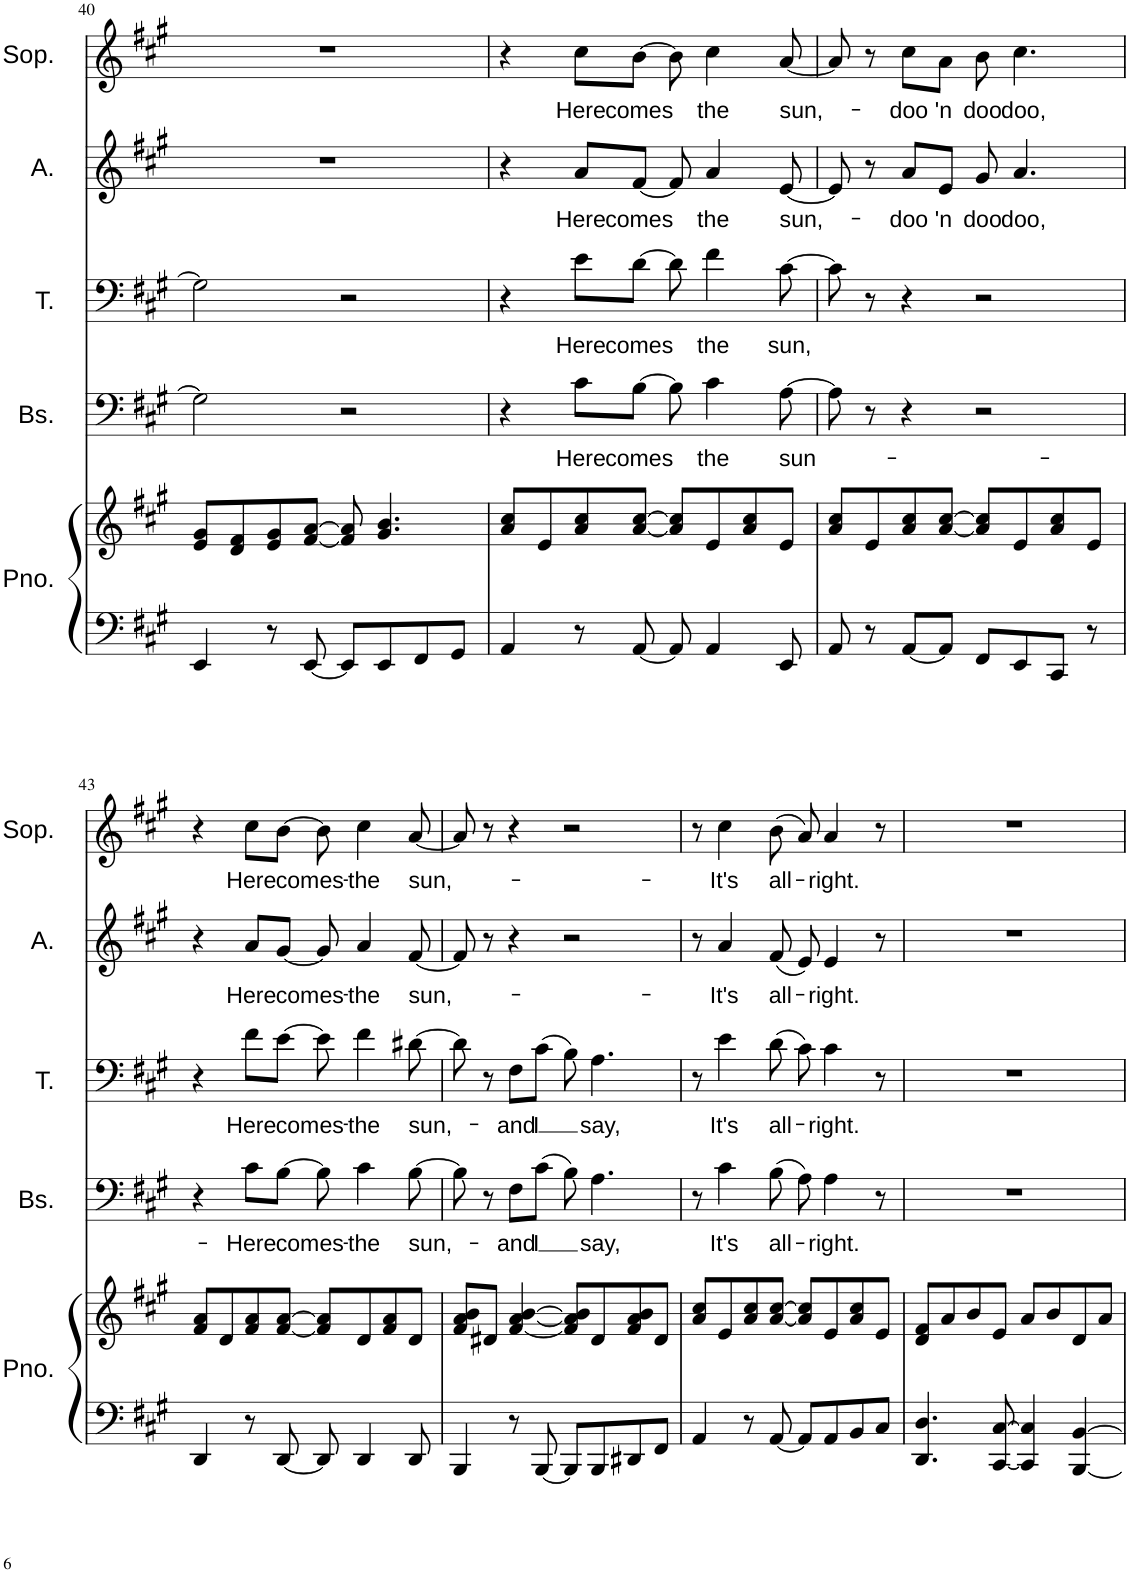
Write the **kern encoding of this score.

**kern	**kern	**kern	**text	**kern	**text	**kern	**text	**kern	**text
*part5	*part5	*part4	*part4	*part3	*part3	*part2	*part2	*part1	*part1
*staff6	*staff5	*staff4	*staff4	*staff3	*staff3	*staff2	*staff2	*staff1	*staff1
*I"Piano	*	*I"Bas	*	*I"Tenor	*	*I"Alt	*	*I"Sopraan	*
*I'Pno.	*	*I'Bs.	*	*I'T.	*	*I'A.	*	*I'Sop.	*
!!LO:PB:g=z
*clefF4	*clefG2	*clefF4	*	*clefF4	*	*clefG2	*	*clefG2	*
*k[f#c#g#]	*k[f#c#g#]	*k[f#c#g#]	*	*k[f#c#g#]	*	*k[f#c#g#]	*	*k[f#c#g#]	*
*M4/4	*M4/4	*M4/4	*	*M4/4	*	*M4/4	*	*M4/4	*
=40	=40	=40	=40	=40	=40	=40	=40	=40	=40
4EE/	8e/ 8g#/L	2G#\]	.	2G#\]	.	1r	.	1r	.
.	8d/ 8f#/	.	.	.	.	.	.	.	.
8r	8e/ 8g#/	.	.	.	.	.	.	.	.
[8EE/	[8f#/ [8a/J	.	.	.	.	.	.	.	.
8EE/L]	8f#/] 8a/]	2r	.	2r	.	.	.	.	.
8EE/	4.g#/ 4.b/	.	.	.	.	.	.	.	.
8FF#/	.	.	.	.	.	.	.	.	.
8GG#/J	.	.	.	.	.	.	.	.	.
=41	=41	=41	=41	=41	=41	=41	=41	=41	=41
4AA/	8a/ 8cc#/L	4r	.	4r	.	4r	.	4r	.
.	8e/	.	.	.	.	.	.	.	.
!	!	!	!LO:LY:b	!	!LO:LY:b	!	!LO:LY:b	!	!LO:LY:b
8r	8a/ 8cc#/	8c#\L	Here	8e\L	Here	8a/L	Here	8cc#\L	Here
!	!	!	!LO:LY:b	!	!LO:LY:b	!	!LO:LY:b	!	!LO:LY:b
[8AA/	[8a/ [8cc#/J	[8B\J	comes	[8d\J	comes	[8f#/J	comes	[8b\J	comes
8AA/]	8a/] 8cc#/]L	8B\]	.	8d\]	.	8f#/]	.	8b\]	.
!	!	!	!LO:LY:b	!	!LO:LY:b	!	!LO:LY:b	!	!LO:LY:b
4AA/	8e/	4c#\	the	4f#\	the	4a/	the	4cc#\	the
.	8a/ 8cc#/	.	.	.	.	.	.	.	.
!	!	!	!LO:LY:b	!	!LO:LY:b	!	!LO:LY:b	!	!LO:LY:b
8EE/	8e/J	[8A\	sun-	[8c#\	sun,	[8e/	sun,-	[8a/	sun,-
=42	=42	=42	=42	=42	=42	=42	=42	=42	=42
8AA/	8a/ 8cc#/L	8A\]	.	8c#\]	.	8e/]	.	8a/]	.
8r	8e/	8r	.	8r	.	8r	.	8r	.
!	!	!	!	!	!	!	!LO:LY:b	!	!LO:LY:b
[8AA/L	8a/ 8cc#/	4r	.	4r	.	8a/L	-doo	8cc#\L	-doo
!	!	!	!	!	!	!	!LO:LY:b	!	!LO:LY:b
8AA/J]	[8a/ [8cc#/J	.	.	.	.	8e/J	'n	8a\J	'n
!	!	!	!	!	!	!	!LO:LY:b	!	!LO:LY:b
8FF#/L	8a/] 8cc#/]L	2r	.	2r	.	8g#/	doo	8b\	doo
!	!	!	!	!	!	!	!LO:LY:b	!	!LO:LY:b
8EE/	8e/	.	.	.	.	4.a/	doo,	4.cc#\	doo,
8CC#/J	8a/ 8cc#/	.	.	.	.	.	.	.	.
8r	8e/J	.	.	.	.	.	.	.	.
!!LO:LB:g=z
=43	=43	=43	=43	=43	=43	=43	=43	=43	=43
4DD/	8f#/ 8a/L	4r	.	4r	.	4r	.	4r	.
.	8d/	.	.	.	.	.	.	.	.
!	!	!	!LO:LY:b	!	!LO:LY:b	!	!LO:LY:b	!	!LO:LY:b
8r	8f#/ 8a/	8c#\L	-Here	8f#\L	Here	8a/L	Here	8cc#\L	Here
!	!	!	!LO:LY:b	!	!LO:LY:b	!	!LO:LY:b	!	!LO:LY:b
[8DD/	[8f#/ [8a/J	[8B\J	comes-	[8e\J	comes-	[8g#/J	comes-	[8b\J	comes-
8DD/]	8f#/] 8a/]L	8B\]	.	8e\]	.	8g#/]	.	8b\]	.
!	!	!	!LO:LY:b	!	!LO:LY:b	!	!LO:LY:b	!	!LO:LY:b
4DD/	8d/	4c#\	-the	4f#\	-the	4a/	-the	4cc#\	-the
.	8f#/ 8a/	.	.	.	.	.	.	.	.
!	!	!	!LO:LY:b	!	!LO:LY:b	!	!LO:LY:b	!	!LO:LY:b
8DD/	8d/J	[8B\	sun,-	[8d#X\	sun,-	[8f#/	sun,-	[8a/	sun,-
=44	=44	=44	=44	=44	=44	=44	=44	=44	=44
4BBB/	8f#/ 8a/ 8b/L	8B\]	.	8d#\]	.	8f#/]	.	8a/]	.
.	8d#X/J	8r	.	8r	.	8r	.	8r	.
!	!	!	!LO:LY:b	!	!LO:LY:b	!	!	!	!
8r	[4f#/ [4a/ [4b/	8F#\L	-and	8F#\L	-and	4r	.	4r	.
!	!	!	!LO:LY:b	!	!LO:LY:b	!	!	!	!
[8BBB/	.	(8c#\J	I	(8c#\J	I	.	.	.	.
8BBB/L]	8f#/] 8a/] 8b/]L	8B\)	.	8B\)	.	2r	.	2r	.
!	!	!	!LO:LY:b	!	!LO:LY:b	!	!	!	!
8BBB/	8d#/	4.A\	say,	4.A\	say,	.	.	.	.
8DD#X/	8f#/ 8a/ 8b/	.	.	.	.	.	.	.	.
8FF#/J	8d#/J	.	.	.	.	.	.	.	.
=45	=45	=45	=45	=45	=45	=45	=45	=45	=45
4AA/	8a/ 8cc#/L	8r	.	8r	.	8r	.	8r	.
!	!	!	!LO:LY:b	!	!LO:LY:b	!	!LO:LY:b	!	!LO:LY:b
.	8e/	4c#\	It's	4e\	It's	4a/	-It's	4cc#\	-It's
8r	8a/ 8cc#/	.	.	.	.	.	.	.	.
!	!	!	!LO:LY:b	!	!LO:LY:b	!	!LO:LY:b	!	!LO:LY:b
[8AA/	[8a/ [8cc#/J	(8B\	all-	(8d\	all-	(8f#/	-all-	(8b\	all-
8AA/L]	8a/] 8cc#/]L	8A\)	.	8c#\)	.	8e/)	.	8a/)	.
!	!	!	!LO:LY:b	!	!LO:LY:b	!	!LO:LY:b	!	!LO:LY:b
8AA/	8e/	4A\	-right.	4c#\	-right.	4e/	-right.	4a/	-right.
8BB/	8a/ 8cc#/	.	.	.	.	.	.	.	.
8C#/J	8e/J	8r	.	8r	.	8r	.	8r	.
=46	=46	=46	=46	=46	=46	=46	=46	=46	=46
4.DD/ 4.D/	8d/ 8f#/L	1r	.	1r	.	1r	.	1r	.
.	8a/	.	.	.	.	.	.	.	.
.	8b/	.	.	.	.	.	.	.	.
[8CC#/ [8C#/	8e/J	.	.	.	.	.	.	.	.
4CC#/] 4C#/]	8a/L	.	.	.	.	.	.	.	.
.	8b/	.	.	.	.	.	.	.	.
[4BBB/ [4BB/	8d/	.	.	.	.	.	.	.	.
.	8a/J	.	.	.	.	.	.	.	.
=	=	=	=	=	=	=	=	=	=
*-	*-	*-	*-	*-	*-	*-	*-	*-	*-
